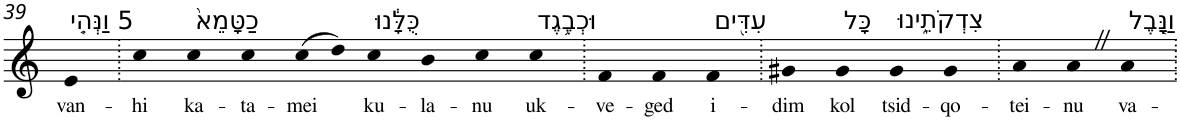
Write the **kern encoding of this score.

**kern	**text
*part1	*part1
*staff1	*staff1
*I"Piano	*
*I'Pno	*
!!LO:PB:g=z
*clefG2	*
*k[]	*
=39	=39
!LO:TX:a:t=5 וַנְּהִ֤י	!
!	!LO:LY:b
4e	van-
=40.	=40.
!	!LO:LY:b
4cc	-hi
!LO:TX:a:t=כַטָּמֵא֙	!
!	!LO:LY:b
4cc	ka-
!	!LO:LY:b
4cc	-ta-
!	!LO:LY:b
(8cc	-mei
8dd)	.
!LO:TX:a:t=כֻּלָּ֔נוּ	!
!	!LO:LY:b
4cc	ku-
!	!LO:LY:b
4b	-la-
!	!LO:LY:b
4cc	-nu
!LO:TX:a:t=וּכְבֶ֥גֶד	!
!	!LO:LY:b
4cc	uk-
=41.	=41.
!	!LO:LY:b
4f	-ve-
!	!LO:LY:b
4f	-ged
!LO:TX:a:t=עִדִּ֖ים	!
!	!LO:LY:b
4f	i-
=42.	=42.
!	!LO:LY:b
4g#X	-dim
!LO:TX:a:t=כָּל	!
!	!LO:LY:b
4g#	kol
!LO:TX:a:t=צִדְקֹתֵ֑ינוּ	!
!	!LO:LY:b
4g#	tsid-
!	!LO:LY:b
4g#	-qo-
=43.	=43.
!	!LO:LY:b
4a	-tei-
!	!LO:LY:b
4aZ	-nu
!LO:TX:a:t=וַנָּ֤בֶל	!
!	!LO:LY:b
4a	va-
=.	=.
*-	*-
